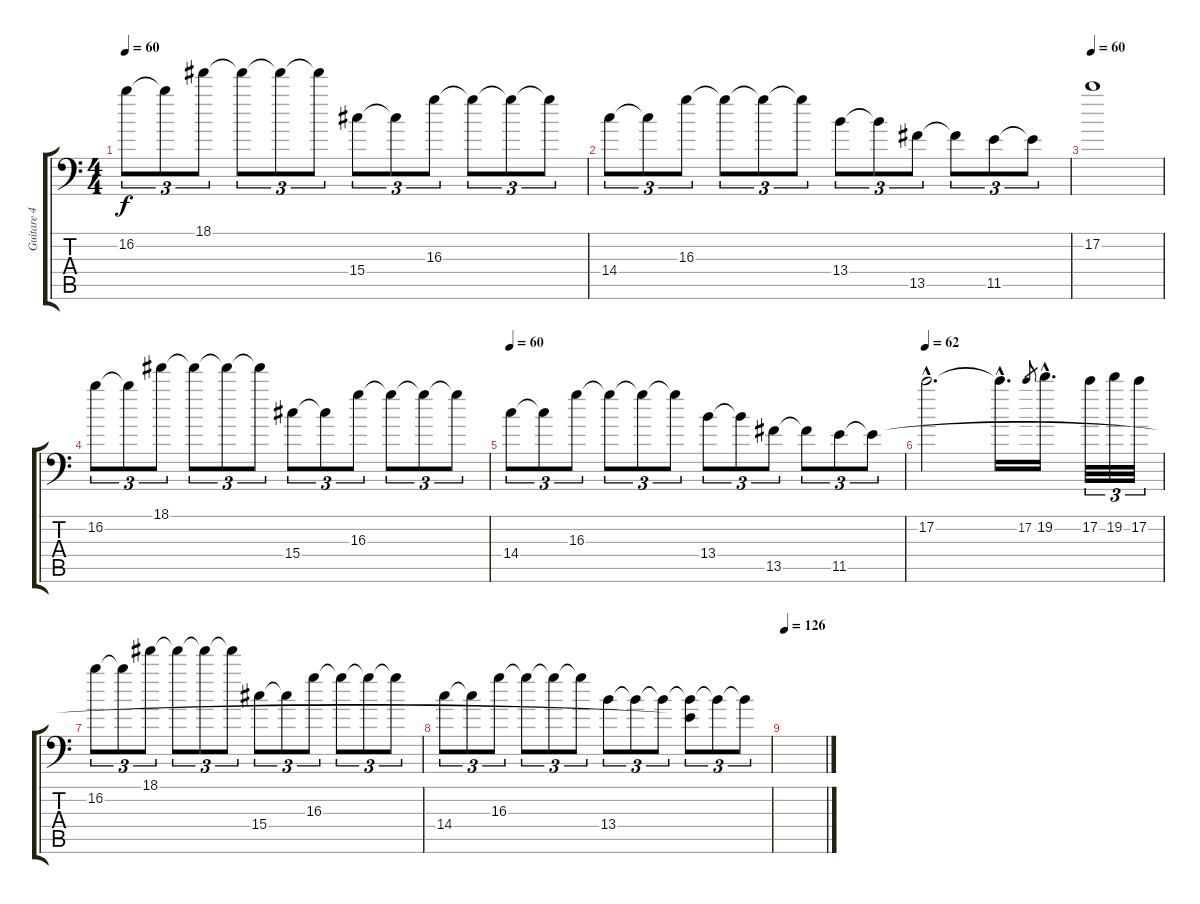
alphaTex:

\track ("Guitare 4" "Guitare 4") {instrument distortionguitar}
\staff {score tabs}
\tuning (C4 G3 Eb3 Bb2 F2 Bb1) {hide}
\ts (4 4)
\tempo 60
\clef f4
\ks c
16.2.8{tu (3 2) dy f} 16.2{t}.8{tu (3 2)} 18.1.8{tu (3 2)} 18.1{t}.8{tu (3 2)} 18.1{t}.8{tu (3 2)} 18.1{t}.8{tu (3 2)} 15.4.8{tu (3 2)} 15.4{t}.8{tu (3 2)} 16.3.8{tu (3 2)} 16.3{t}.8{tu (3 2)} 16.3{t}.8{tu (3 2)} 16.3{t}.8{tu (3 2)} |
14.4.8{tu (3 2)} 14.4{t}.8{tu (3 2)} 16.3.8{tu (3 2)} 16.3{t}.8{tu (3 2)} 16.3{t}.8{tu (3 2)} 16.3{t}.8{tu (3 2)} 13.4.8{tu (3 2)} 13.4{t}.8{tu (3 2)} 13.5.8{tu (3 2)} 13.5{t}.8{tu (3 2)} 11.5.8{tu (3 2)} 11.5{t}.8{tu (3 2)} |
\tempo 60
17.2.1 |
16.2.8{tu (3 2)} 16.2{t}.8{tu (3 2)} 18.1.8{tu (3 2)} 18.1{t}.8{tu (3 2)} 18.1{t}.8{tu (3 2)} 18.1{t}.8{tu (3 2)} 15.4.8{tu (3 2)} 15.4{t}.8{tu (3 2)} 16.3.8{tu (3 2)} 16.3{t}.8{tu (3 2)} 16.3{t}.8{tu (3 2)} 16.3{t}.8{tu (3 2)} |
\tempo 60
14.4.8{tu (3 2)} 14.4{t}.8{tu (3 2)} 16.3.8{tu (3 2)} 16.3{t}.8{tu (3 2)} 16.3{t}.8{tu (3 2)} 16.3{t}.8{tu (3 2)} 13.4.8{tu (3 2)} 13.4{t}.8{tu (3 2)} 13.5.8{tu (3 2)} 13.5{t}.8{tu (3 2)} 11.5.8{tu (3 2)} 11.5{t}.8{tu (3 2)} |
\tempo 62
17.2{hac}.2{d} 17.2{hac t}.16{d} 17.2.8{gr} 19.2{hac}.16{d} 17.2.32{tu (3 2)} 19.2.32{tu (3 2)} 17.2.32{tu (3 2)} |
16.2.8{tu (3 2)} 16.2{t}.8{tu (3 2)} 18.1.8{tu (3 2)} 18.1{t}.8{tu (3 2)} 18.1{t}.8{tu (3 2)} 18.1{t}.8{tu (3 2)} 15.4.8{tu (3 2)} 15.4{t}.8{tu (3 2)} 16.3.8{tu (3 2)} 16.3{t}.8{tu (3 2)} 16.3{t}.8{tu (3 2)} 16.3{t}.8{tu (3 2)} |
14.4.8{tu (3 2)} 14.4{t}.8{tu (3 2)} 16.3.8{tu (3 2)} 16.3{t}.8{tu (3 2)} 16.3{t}.8{tu (3 2)} 16.3{t}.8{tu (3 2)} 13.4.8{tu (3 2)} 13.4{t}.8{tu (3 2)} 13.4{t}.8{tu (3 2)} (13.4{t} 11.5{t}).8{tu (3 2)} 13.4{t}.8{tu (3 2)} 13.4{t}.8{tu (3 2)} |
\tempo 126
